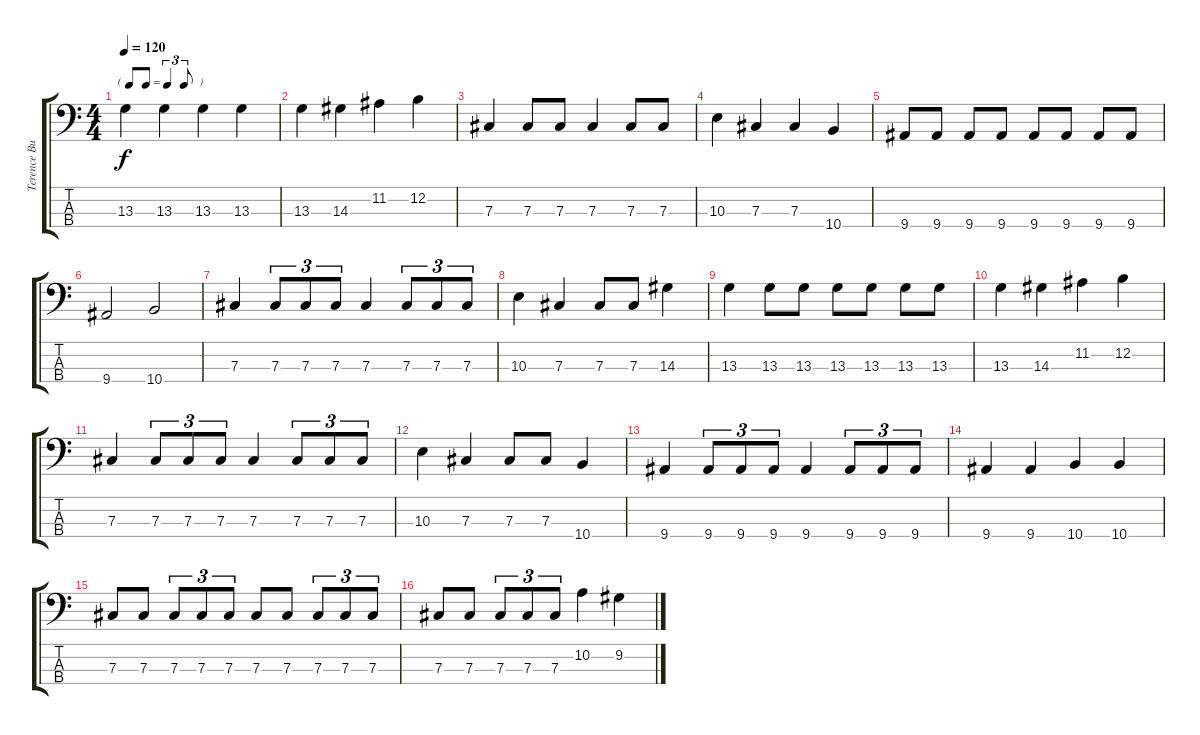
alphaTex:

\track ("Terence Butler" "Terence Bu") {instrument electricbassfinger}
\staff {score tabs}
\tuning (E2 B1 Gb1 Db1) {hide}
\ts (4 4)
\tf triplet8th
\tempo 120
\clef f4
\ks c
13.3.4{dy f} 13.3.4 13.3.4 13.3.4 |
13.3.4 14.3.4 11.2.4 12.2.4 |
7.3.4 7.3.8 7.3.8 7.3.4 7.3.8 7.3.8 |
10.3.4 7.3.4 7.3.4 10.4.4 |
9.4.8 9.4.8 9.4.8 9.4.8 9.4.8 9.4.8 9.4.8 9.4.8 |
9.4.2 10.4.2 |
7.3.4 7.3.8{tu (3 2)} 7.3.8{tu (3 2)} 7.3.8{tu (3 2)} 7.3.4 7.3.8{tu (3 2)} 7.3.8{tu (3 2)} 7.3.8{tu (3 2)} |
10.3.4 7.3.4 7.3.8 7.3.8 14.3.4 |
13.3.4 13.3.8 13.3.8 13.3.8 13.3.8 13.3.8 13.3.8 |
13.3.4 14.3.4 11.2.4 12.2.4 |
7.3.4 7.3.8{tu (3 2)} 7.3.8{tu (3 2)} 7.3.8{tu (3 2)} 7.3.4 7.3.8{tu (3 2)} 7.3.8{tu (3 2)} 7.3.8{tu (3 2)} |
10.3.4 7.3.4 7.3.8 7.3.8 10.4.4 |
9.4.4 9.4.8{tu (3 2)} 9.4.8{tu (3 2)} 9.4.8{tu (3 2)} 9.4.4 9.4.8{tu (3 2)} 9.4.8{tu (3 2)} 9.4.8{tu (3 2)} |
9.4.4 9.4.4 10.4.4 10.4.4 |
7.3.8 7.3.8 7.3.8{tu (3 2)} 7.3.8{tu (3 2)} 7.3.8{tu (3 2)} 7.3.8 7.3.8 7.3.8{tu (3 2)} 7.3.8{tu (3 2)} 7.3.8{tu (3 2)} |
7.3.8 7.3.8 7.3.8{tu (3 2)} 7.3.8{tu (3 2)} 7.3.8{tu (3 2)} 10.2.4 9.2.4
